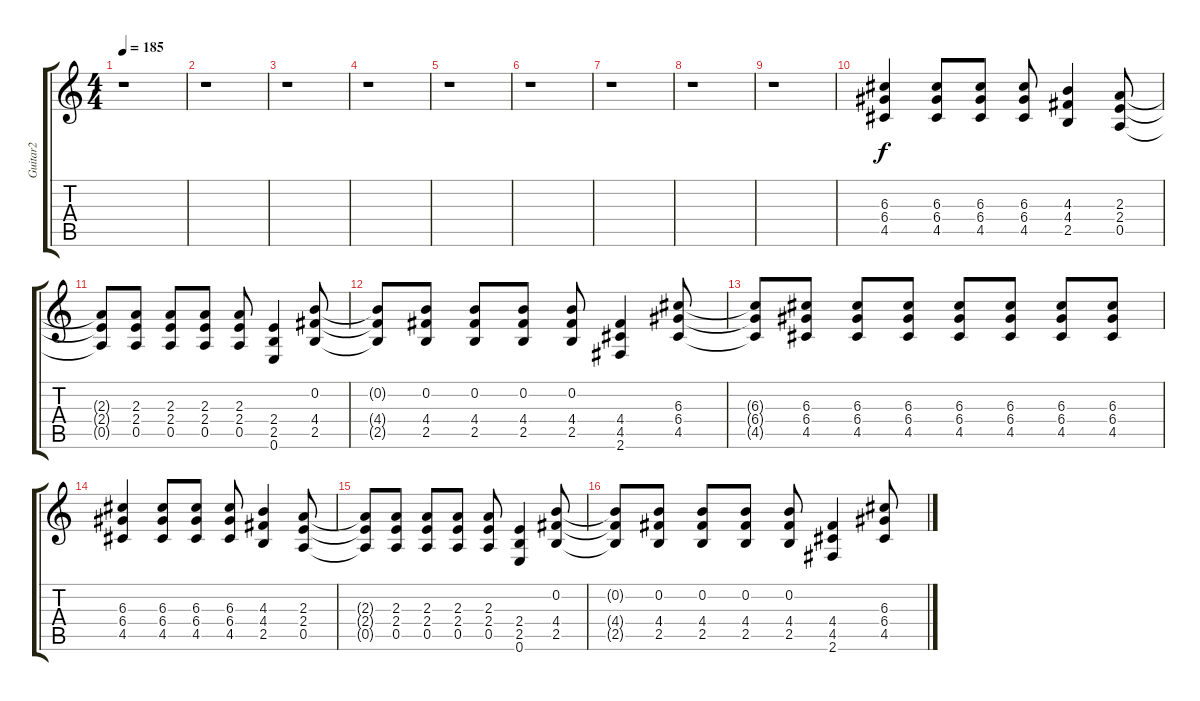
\track ("Guitar2" "Guitar2") {instrument overdrivenguitar}
\staff {score tabs}
\tuning (E4 B3 G3 D3 A2 E2) {hide}
\ts (4 4)
\tempo 185
\clef g2
\ks c
r.1{dy f} |
r.1 |
r.1 |
r.1 |
r.1 |
r.1 |
r.1 |
r.1 |
r.1 |
(6.3 6.4 4.5).4 (6.3 6.4 4.5).8 (6.3 6.4 4.5).8 (6.3 6.4 4.5).8 (4.3 4.4 2.5).4 (2.3 2.4 0.5).8 |
(2.3{t} 2.4{t} 0.5{t}).8 (2.3 2.4 0.5).8 (2.3 2.4 0.5).8 (2.3 2.4 0.5).8 (2.3 2.4 0.5).8 (2.4 2.5 0.6).4 (0.2 4.4 2.5).8 |
(0.2{t} 4.4{t} 2.5{t}).8 (0.2 4.4 2.5).8 (0.2 4.4 2.5).8 (0.2 4.4 2.5).8 (0.2 4.4 2.5).8 (4.4 4.5 2.6).4 (6.3 6.4 4.5).8 |
(6.3{t} 6.4{t} 4.5{t}).8 (6.3 6.4 4.5).8 (6.3 6.4 4.5).8 (6.3 6.4 4.5).8 (6.3 6.4 4.5).8 (6.3 6.4 4.5).8 (6.3 6.4 4.5).8 (6.3 6.4 4.5).8 |
(6.3 6.4 4.5).4 (6.3 6.4 4.5).8 (6.3 6.4 4.5).8 (6.3 6.4 4.5).8 (4.3 4.4 2.5).4 (2.3 2.4 0.5).8 |
(2.3{t} 2.4{t} 0.5{t}).8 (2.3 2.4 0.5).8 (2.3 2.4 0.5).8 (2.3 2.4 0.5).8 (2.3 2.4 0.5).8 (2.4 2.5 0.6).4 (0.2 4.4 2.5).8 |
(0.2{t} 4.4{t} 2.5{t}).8 (0.2 4.4 2.5).8 (0.2 4.4 2.5).8 (0.2 4.4 2.5).8 (0.2 4.4 2.5).8 (4.4 4.5 2.6).4 (6.3 6.4 4.5).8
